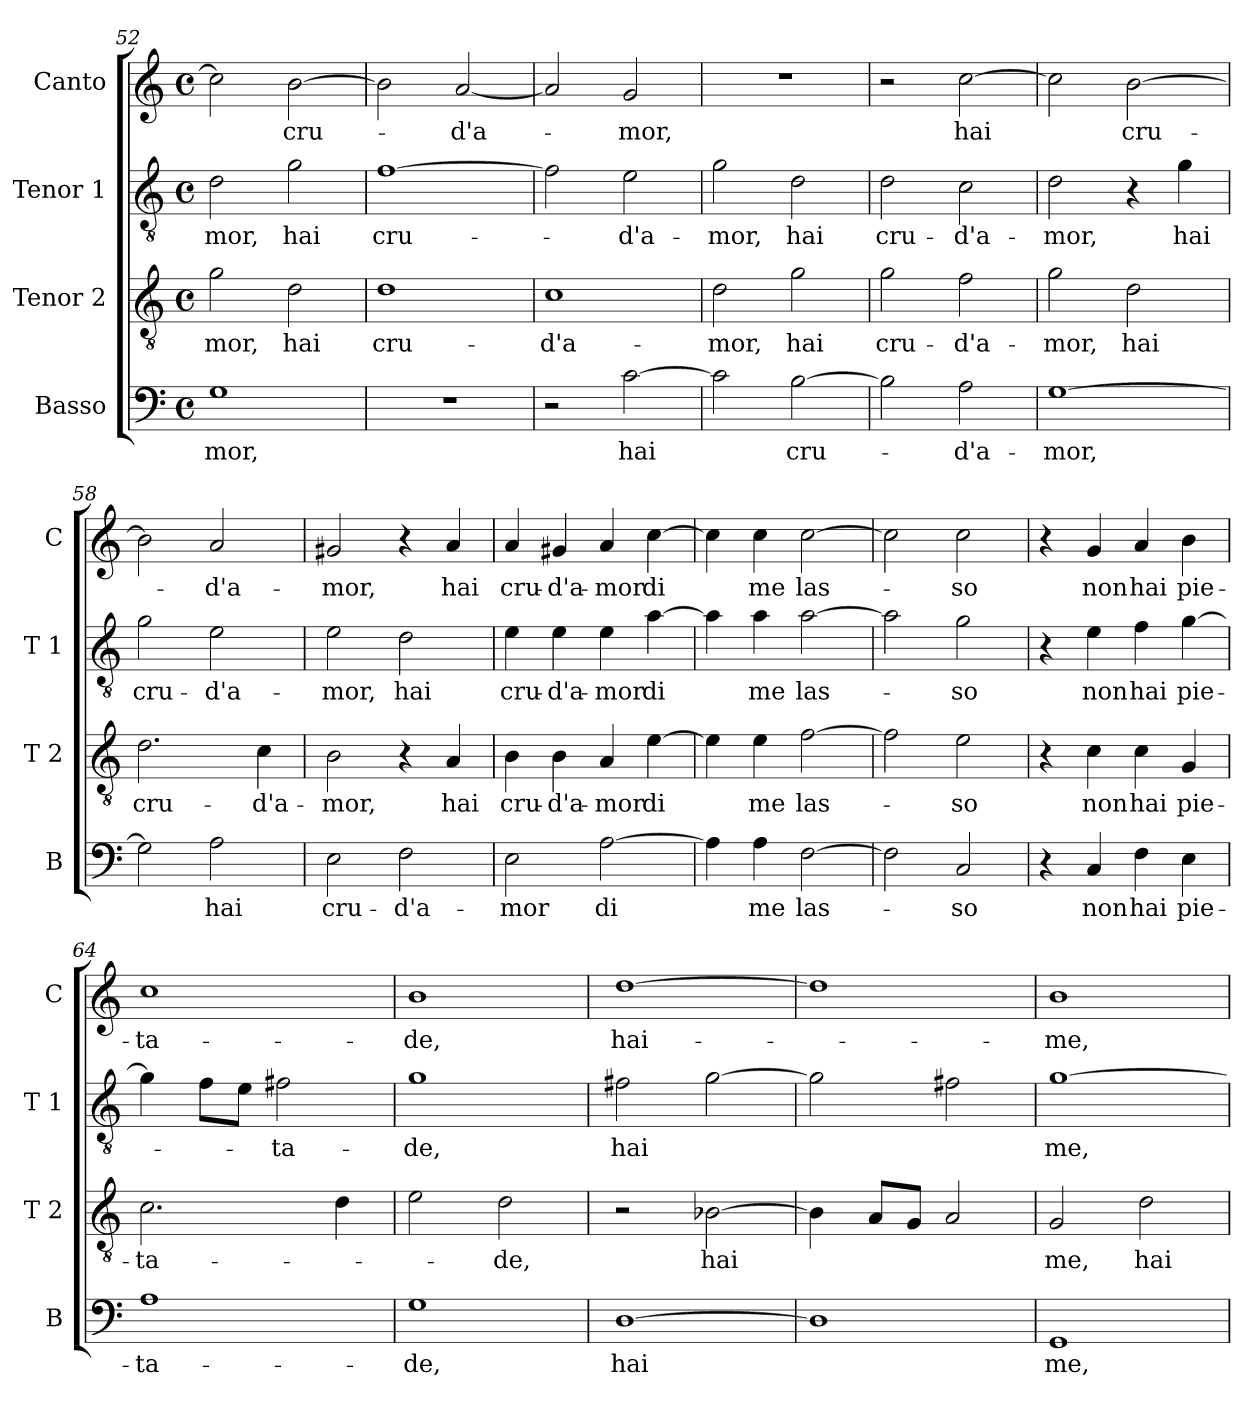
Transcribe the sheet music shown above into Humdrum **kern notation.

**kern	**text	**kern	**text	**kern	**text	**kern	**text
*part4	*part4	*part3	*part3	*part2	*part2	*part1	*part1
*staff4	*staff4	*staff3	*staff3	*staff2	*staff2	*staff1	*staff1
*I"Basso	*	*I"Tenor 2	*	*I"Tenor 1	*	*I"Canto	*
*I'B	*	*I'T 2	*	*I'T 1	*	*I'C	*
*clefF4	*	*clefGv2	*	*clefGv2	*	*clefG2	*
*k[]	*	*k[]	*	*k[]	*	*k[]	*
*C:	*	*C:	*	*C:	*	*C:	*
*M4/4	*	*M4/4	*	*M4/4	*	*M4/4	*
*met(c)	*	*met(c)	*	*met(c)	*	*met(c)	*
=52	=52	=52	=52	=52	=52	=52	=52
!	!LO:LY:b	!	!LO:LY:b	!	!LO:LY:b	!	!
1G	-mor,	2g\	-mor,	2d\	-mor,	2cc\]	.
!	!	!	!LO:LY:b	!	!LO:LY:b	!	!LO:LY:b
.	.	2d\	hai	2g\	hai	[2b\	cru-
=53	=53	=53	=53	=53	=53	=53	=53
!	!	!	!LO:LY:b	!	!LO:LY:b	!	!
1r	.	1d	cru-	[1f	cru-	2b\]	.
!	!	!	!	!	!	!	!LO:LY:b
.	.	.	.	.	.	[2a/	-d'a-
!!LO:LB:g=z
=54	=54	=54	=54	=54	=54	=54	=54
!	!	!	!LO:LY:b	!	!	!	!
2r	.	1c	-d'a-	2f\]	.	2a/]	.
!	!LO:LY:b	!	!	!	!LO:LY:b	!	!LO:LY:b
[2c\	hai	.	.	2e\	-d'a-	2g/	-mor,
=55	=55	=55	=55	=55	=55	=55	=55
!	!	!	!LO:LY:b	!	!LO:LY:b	!	!
2c\]	.	2d\	-mor,	2g\	-mor,	1r	.
!	!LO:LY:b	!	!LO:LY:b	!	!LO:LY:b	!	!
[2B\	cru-	2g\	hai	2d\	hai	.	.
=56	=56	=56	=56	=56	=56	=56	=56
!	!	!	!LO:LY:b	!	!LO:LY:b	!	!
2B\]	.	2g\	cru-	2d\	cru-	2r	.
!	!LO:LY:b	!	!LO:LY:b	!	!LO:LY:b	!	!LO:LY:b
2A\	-d'a-	2f\	-d'a-	2c\	-d'a-	[2cc\	hai
=57	=57	=57	=57	=57	=57	=57	=57
!	!LO:LY:b	!	!LO:LY:b	!	!LO:LY:b	!	!
[1G	-mor,	2g\	-mor,	2d\	-mor,	2cc\]	.
!	!	!	!LO:LY:b	!	!	!	!LO:LY:b
.	.	2d\	hai	4r	.	[2b\	cru-
!	!	!	!	!	!LO:LY:b	!	!
.	.	.	.	4g\	hai	.	.
=58	=58	=58	=58	=58	=58	=58	=58
!	!	!	!LO:LY:b	!	!LO:LY:b	!	!
2G\]	.	2.d\	cru-	2g\	cru-	2b\]	.
!	!LO:LY:b	!	!	!	!LO:LY:b	!	!LO:LY:b
2A\	hai	.	.	2e\	-d'a-	2a/	-d'a-
!	!	!	!LO:LY:b	!	!	!	!
.	.	4c\	-d'a-	.	.	.	.
=59	=59	=59	=59	=59	=59	=59	=59
!	!LO:LY:b	!	!LO:LY:b	!	!LO:LY:b	!	!LO:LY:b
2E\	cru-	2B\	-mor,	2e\	-mor,	2g#X/	-mor,
!	!LO:LY:b	!	!	!	!LO:LY:b	!	!
2F\	-d'a-	4r	.	2d\	hai	4r	.
!	!	!	!LO:LY:b	!	!	!	!LO:LY:b
.	.	4A/	hai	.	.	4a/	hai
!!LO:LB:g=z
=60	=60	=60	=60	=60	=60	=60	=60
!	!LO:LY:b	!	!LO:LY:b	!	!LO:LY:b	!	!LO:LY:b
2E\	-mor	4B\	cru-	4e\	cru-	4a/	cru-
!	!	!	!LO:LY:b	!	!LO:LY:b	!	!LO:LY:b
.	.	4B\	-d'a-	4e\	-d'a-	4g#X/	-d'a-
!	!LO:LY:b	!	!LO:LY:b	!	!LO:LY:b	!	!LO:LY:b
[2A\	di	4A/	-mor	4e\	-mor	4a/	-mor
!	!	!	!LO:LY:b	!	!LO:LY:b	!	!LO:LY:b
.	.	[4e\	di	[4a\	di	[4cc\	di
=61	=61	=61	=61	=61	=61	=61	=61
4A\]	.	4e\]	.	4a\]	.	4cc\]	.
!	!LO:LY:b	!	!LO:LY:b	!	!LO:LY:b	!	!LO:LY:b
4A\	me	4e\	me	4a\	me	4cc\	me
!	!LO:LY:b	!	!LO:LY:b	!	!LO:LY:b	!	!LO:LY:b
[2F\	las-	[2f\	las-	[2a\	las-	[2cc\	las-
=62	=62	=62	=62	=62	=62	=62	=62
2F\]	.	2f\]	.	2a\]	.	2cc\]	.
!	!LO:LY:b	!	!LO:LY:b	!	!LO:LY:b	!	!LO:LY:b
2C/	-so	2e\	-so	2g\	-so	2cc\	-so
=63	=63	=63	=63	=63	=63	=63	=63
4r	.	4r	.	4r	.	4r	.
!	!LO:LY:b	!	!LO:LY:b	!	!LO:LY:b	!	!LO:LY:b
4C/	non	4c\	non	4e\	non	4g/	non
!	!LO:LY:b	!	!LO:LY:b	!	!LO:LY:b	!	!LO:LY:b
4F\	hai	4c\	hai	4f\	hai	4a/	hai
!	!LO:LY:b	!	!LO:LY:b	!	!LO:LY:b	!	!LO:LY:b
4E\	pie-	4G/	pie-	[4g\	pie-	4b\	pie-
=64	=64	=64	=64	=64	=64	=64	=64
!	!LO:LY:b	!	!LO:LY:b	!	!	!	!LO:LY:b
1A	-ta-	2.c\	-ta-	4g\]	.	1cc	-ta-
.	.	.	.	8f\L	.	.	.
.	.	.	.	8e\J	.	.	.
!	!	!	!	!	!LO:LY:b	!	!
.	.	.	.	2f#X\	-ta-	.	.
.	.	4d\	.	.	.	.	.
=65	=65	=65	=65	=65	=65	=65	=65
!	!LO:LY:b	!	!	!	!LO:LY:b	!	!LO:LY:b
1G	-de,	2e\	.	1g	-de,	1b	-de,
!	!	!	!LO:LY:b	!	!	!	!
.	.	2d\	-de,	.	.	.	.
!!LO:PB:g=z
=66	=66	=66	=66	=66	=66	=66	=66
!	!LO:LY:b	!	!	!	!LO:LY:b	!	!LO:LY:b
[1D	hai	2r	.	2f#X\	hai	[1dd	hai-
!	!	!	!LO:LY:b	!	!	!	!
.	.	[2B-X\	hai	[2g\	.	.	.
=67	=67	=67	=67	=67	=67	=67	=67
1D]	.	4B-\]	.	2g\]	.	1dd]	.
.	.	8A/L	.	.	.	.	.
.	.	8G/J	.	.	.	.	.
.	.	2A/	.	2f#X\	.	.	.
=68	=68	=68	=68	=68	=68	=68	=68
!	!LO:LY:b	!	!LO:LY:b	!	!LO:LY:b	!	!LO:LY:b
1GG	me,	2G/	me,	[1g	me,	1b	-me,
!	!	!	!LO:LY:b	!	!	!	!
.	.	2d\	hai	.	.	.	.
=	=	=	=	=	=	=	=
*-	*-	*-	*-	*-	*-	*-	*-
